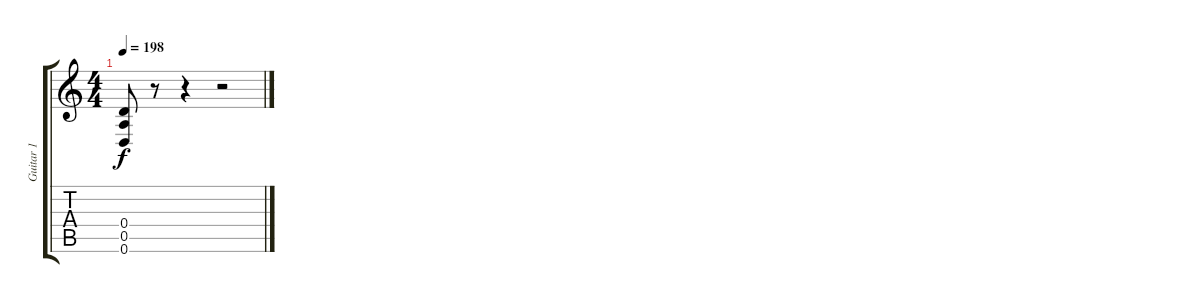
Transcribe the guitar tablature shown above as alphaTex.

\track ("Guitar 1" "Guitar 1") {instrument distortionguitar}
\staff {score tabs}
\tuning (E4 B3 G3 D3 A2 D2) {hide}
\ts (4 4)
\tempo 198
\clef g2
\ks c
(0.4 0.5 0.6).8{dy f} r.8 r.4 r.2
